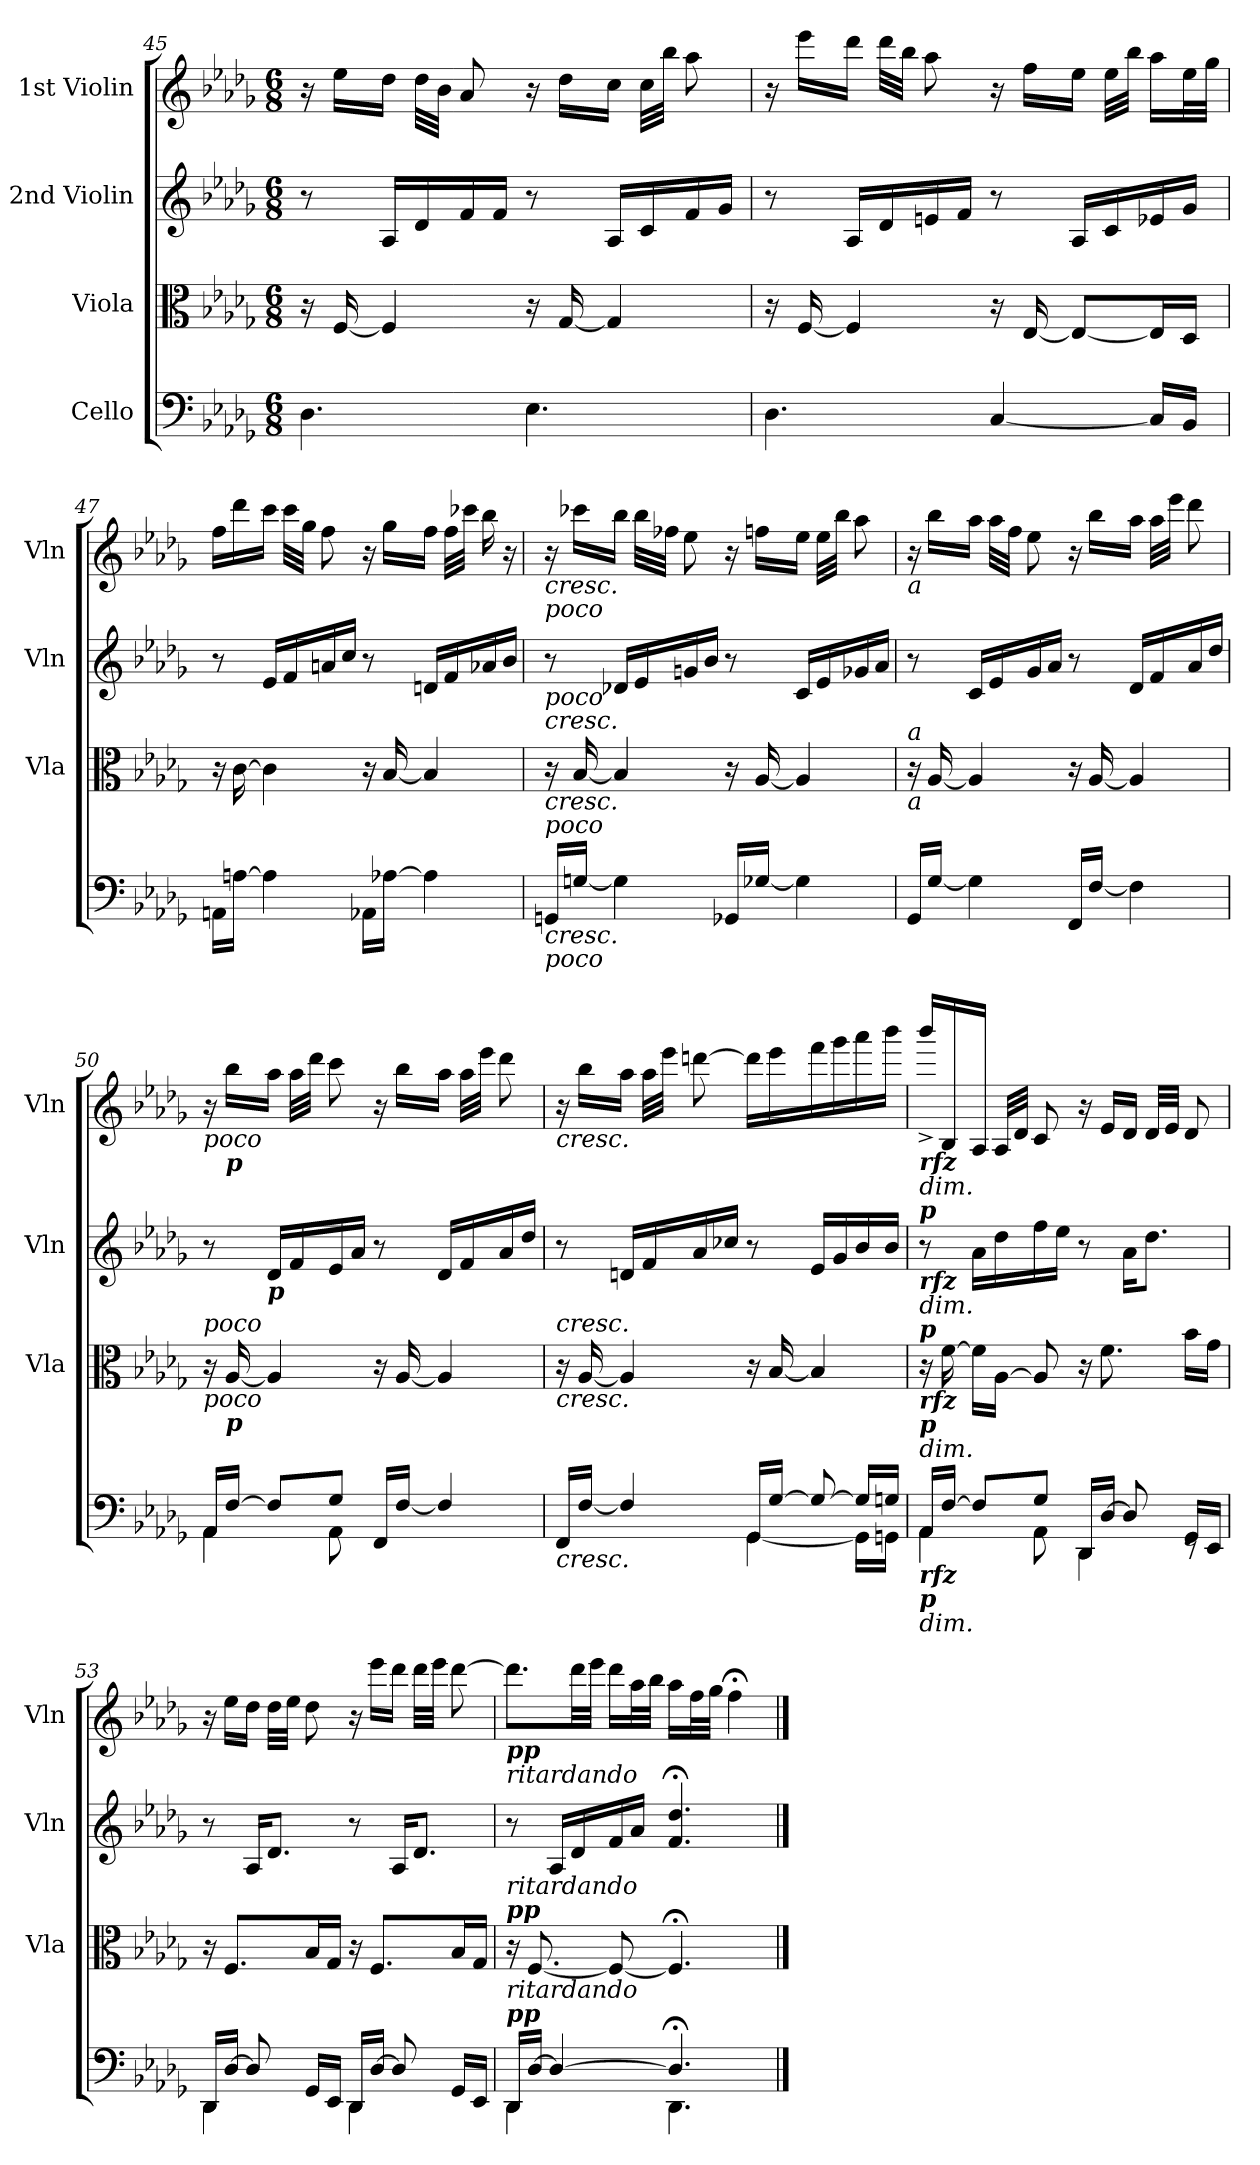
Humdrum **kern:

**kern	**kern	**kern	**kern
*part4	*part3	*part2	*part1
*staff4	*staff3	*staff2	*staff1
*I"Cello	*I"Viola	*I"2nd Violin	*I"1st Violin
*	*I'Vla	*I'Vln	*I'Vln
!!LO:PB:g=z
*clefF4	*clefC3	*clefG2	*clefG2
*k[b-e-a-d-g-]	*k[b-e-a-d-g-]	*k[b-e-a-d-g-]	*k[b-e-a-d-g-]
*D-:	*D-:	*D-:	*D-:
*M6/8	*M6/8	*M6/8	*M6/8
=45	=45	=45	=45
4.D-\	16r	8r	16r
.	[16F/	.	16ee-\LL
.	4F/]	16A-/LL	16dd-\JJ
.	.	16d-/	32dd-\LLL
.	.	.	32b-\JJJ
.	.	16f/	8a-/
.	.	16f/JJ	.
4.E-\	16r	8r	16r
.	[16G-/	.	16dd-\LL
.	4G-/]	16A-/LL	16cc\JJ
.	.	16c/	32cc\LLL
.	.	.	32bb-\JJJ
.	.	16f/	8aa-\
.	.	16g-/JJ	.
=46	=46	=46	=46
4.D-\	16r	8r	16r
.	[16F/	.	16eee-\LL
.	4F/]	16A-/LL	16ddd-\JJ
.	.	16d-/	32ddd-\LLL
.	.	.	32bb-\JJJ
.	.	16en/	8aa-\
.	.	16f/JJ	.
[4C/	16r	8r	16r
.	[16E-/	.	16ff\LL
.	8E-/L_	16A-/LL	16ee-\JJ
.	.	16c/	32ee-\LLL
.	.	.	32bb-\JJJ
16C/LL]	16E-/L]	16e-X/	16aa-\LL
16BB-/JJ	16D-/JJ	16g-/JJ	32ee-\L
.	.	.	32gg-\JJJ
!!LO:LB:g=z
=47	=47	=47	=47
16AAn\LL	16r	8r	16ff\LL
[16An\JJ	[16c\	.	16ddd-\
4A\]	4c\]	16e-/LL	16ccc\JJ
.	.	16f/	32ccc\LLL
.	.	.	32gg-\JJJ
.	.	16an/	8ff\
.	.	16cc/JJ	.
16AA-X\LL	16r	8r	16r
[16A-X\JJ	[16B-/	.	16gg-\LL
4A-\]	4B-/]	16dn/LL	16ff\JJ
.	.	16f/	32ff\LLL
.	.	.	32ccc-X\JJJ
.	.	16a-X/	16bb-\
.	.	16b-/JJ	16r
=48	=48	=48	=48
!	!	!	!LO:TX:b:i:t=cresc.
!	!	!	!LO:TX:b:i:t=poco
!	!LO:TX:a:i:t=cresc.	!	!
!	!LO:TX:b:i:t=cresc.	!	!
!	!LO:TX:a:i:t=poco	!	!
!	!LO:TX:b:i:t=poco	!	!
!LO:TX:b:i:t=cresc.	!	!	!
!LO:TX:b:i:t=poco	!	!	!
16GGn/LL	16r	8r	16r
[16Gn/JJ	[16B-/	.	16ccc-X\LL
4G\]	4B-/]	16d-X/LL	16bb-\JJ
.	.	16e-/	32bb-\LLL
.	.	.	32ff-X\JJJ
.	.	16gn/	8ee-\
.	.	16b-/JJ	.
16GG-X/LL	16r	8r	16r
[16G-X/JJ	[16A-/	.	16ffn\LL
4G-\]	4A-/]	16c/LL	16ee-\JJ
.	.	16e-/	32ee-\LLL
.	.	.	32bb-\JJJ
.	.	16g-X/	8aa-\
.	.	16a-/JJ	.
!!LO:PB:g=z
=49	=49	=49	=49
!	!	!	!LO:TX:b:i:t=a
!	!LO:TX:a:i:t=a	!	!
!	!LO:TX:b:i:t=a	!	!
16GG-/LL	16r	8r	16r
[16G-/JJ	[16A-/	.	16bb-\LL
4G-\]	4A-/]	16c/LL	16aa-\JJ
.	.	16e-/	32aa-\LLL
.	.	.	32ff\JJJ
.	.	16g-/	8ee-\
.	.	16a-/JJ	.
16FF/LL	16r	8r	16r
[16F/JJ	[16A-/	.	16bb-\LL
4F\]	4A-/]	16d-/LL	16aa-\JJ
.	.	16f/	32aa-\LLL
.	.	.	32eee-\JJJ
.	.	16a-/	8ddd-\
.	.	16dd-/JJ	.
=50	=50	=50	=50
*^	*	*	*
!	!	!	!	!LO:TX:b:i:t=poco
!	!	!LO:TX:a:i:t=poco	!	!
!	!	!LO:TX:b:i:t=poco	!	!
16AA-/LL	4AA-\	16r	8r	16r
!	!	!	!	!LO:TX:b:Bi:t=p
!	!	!LO:TX:b:Bi:t=p	!	!
[16F/JJ	.	[16A-/	.	16bb-\LL
!	!	!	!LO:TX:b:Bi:t=p	!
8F/L]	.	4A-/]	16d-/LL	16aa-\JJ
.	.	.	16f/	32aa-\LLL
.	.	.	.	32ddd-\JJJ
8G-/J	8AA-\	.	16e-/	8ccc\
.	.	.	16a-/JJ	.
16FF/LL	4.ryy	16r	8r	16r
[16F/JJ	.	[16A-/	.	16bb-\LL
4F/]	.	4A-/]	16d-/LL	16aa-\JJ
.	.	.	16f/	32aa-\LLL
.	.	.	.	32eee-\JJJ
.	.	.	16a-/	8ddd-\
.	.	.	16dd-/JJ	.
!!LO:PB:g=z
=51	=51	=51	=51	=51
!	!	!	!	!LO:TX:b:i:t=cresc.
!	!	!LO:TX:a:i:t=cresc.	!	!
!	!	!LO:TX:b:i:t=cresc.	!	!
!LO:TX:b:i:t=cresc.	!	!	!	!
16FF/LL	4.ryy	16r	8r	16r
[16F/JJ	.	[16A-/	.	16bb-\LL
4F/]	.	4A-/]	16dn/LL	16aa-\JJ
.	.	.	16f/	32aa-\LLL
.	.	.	.	32eee-\JJJ
.	.	.	16a-/	[8dddn\
.	.	.	16cc-X/JJ	.
16GG-/LL	[4GG-\	16r	8r	16ddd\LL]
[16G-/JJ	.	[16B-/	.	16eee-\
8G-/_	.	4B-/]	16e-/LL	16fff\
.	.	.	16g-/	16ggg-\
16G-/LL]	16GG-\LL]	.	16b-/	16aaa-\
16Gn/JJ	16GGn\JJ	.	16b-/JJ	16bbb-\JJ
=52	=52	=52	=52	=52
!	!	!	!	!LO:TX:b:Bi:t=rfz
!	!	!	!LO:TX:b:Bi:t=rfz	!
!	!	!	!LO:TX:a:Bi:t=p	!
!	!	!	!LO:TX:a:i:t=dim.	!
!	!	!LO:TX:b:Bi:t=rfz	!	!
!	!	!LO:TX:a:Bi:t=p	!	!
!	!	!LO:TX:b:Bi:t=p	!	!
!	!	!LO:TX:a:i:t=dim.	!	!
!	!	!LO:TX:b:i:t=dim.	!	!
!LO:TX:b:Bi:t=rfz	!	!	!	!
!LO:TX:b:Bi:t=p	!	!	!	!
!LO:TX:b:i:t=dim.	!	!	!	!
16AA-/LL	4AA-\	16r	8r	16bbb-^/LL
[16F/JJ	.	[16f\	.	16B-/
8F/L]	.	16f\LL]	16a-\LL	16A-/JJ
.	.	[16A-\JJ	16dd-\	32A-/LLL
.	.	.	.	32d-/JJJ
8G-/J	8AA-\	8A-/]	16ff\	8c/
.	.	.	16ee-\JJ	.
16DD-/LL	4DD-\	16r	8r	16r
[16D-/JJ	.	8.f\	.	16e-/LL
8D-/]	.	.	16a-\KL	16d-/JJ
.	.	.	8.dd-\J	32d-/LLL
.	.	.	.	32e-/JJJ
16GG-/LL	8rEE	16b-\LL	.	8d-/
16EE-/JJ	.	16g-\JJ	.	.
!!LO:LB:g=z
=53	=53	=53	=53	=53
16DD-/LL	4DD-\	16r	8r	16r
[16D-/JJ	.	8.F/L	.	16ee-\LL
8D-/]	.	.	16A-/KL	16dd-\JJ
.	.	.	8.d-/J	32dd-\LLL
.	.	.	.	32ee-\JJJ
16GG-/LL	8ryy	16B-/L	.	8dd-\
16EE-/JJ	.	16G-/JJ	.	.
16DD-/LL	4DD-\	16r	8r	16r
[16D-/JJ	.	8.F/L	.	16eee-\LL
8D-/]	.	.	16A-/KL	16ddd-\JJ
.	.	.	8.d-/J	32ddd-\LLL
.	.	.	.	32eee-\JJJ
16GG-/LL	8ryy	16B-/L	.	[8ddd-\
16EE-/JJ	.	16G-/JJ	.	.
=54	=54	=54	=54	=54
!	!	!	!	!LO:TX:b:Bi:t=pp
!	!	!	!	!LO:TX:b:i:t=ritardando
!	!	!LO:TX:a:Bi:t=pp	!	!
!	!	!LO:TX:a:i:t=ritardando	!	!
!LO:TX:a:Bi:t=pp	!	!	!	!
!LO:TX:a:i:t=ritardando	!	!	!	!
16DD-/LL	4DD-\	16r	8r	8.ddd-\L]
[16D-/JJ	.	[8.F/	.	.
4D-/_	.	.	16A-/LL	.
.	.	.	16d-/	32ddd-\LL
.	.	.	.	32eee-\JJJ
.	8ryy	8F/_	16f/	16ddd-\LL
.	.	.	16a-/JJ	32aa-\L
.	.	.	.	32bb-\JJJ
4.D-;</]	4.DD-\	4.F;</]	4.f/;< 4.dd-/;<	16aa-\LL
.	.	.	.	32ff\L
.	.	.	.	32gg-\JJJ
.	.	.	.	4ff;<\
*v	*v	*	*	*
==	==	==	==
*-	*-	*-	*-
